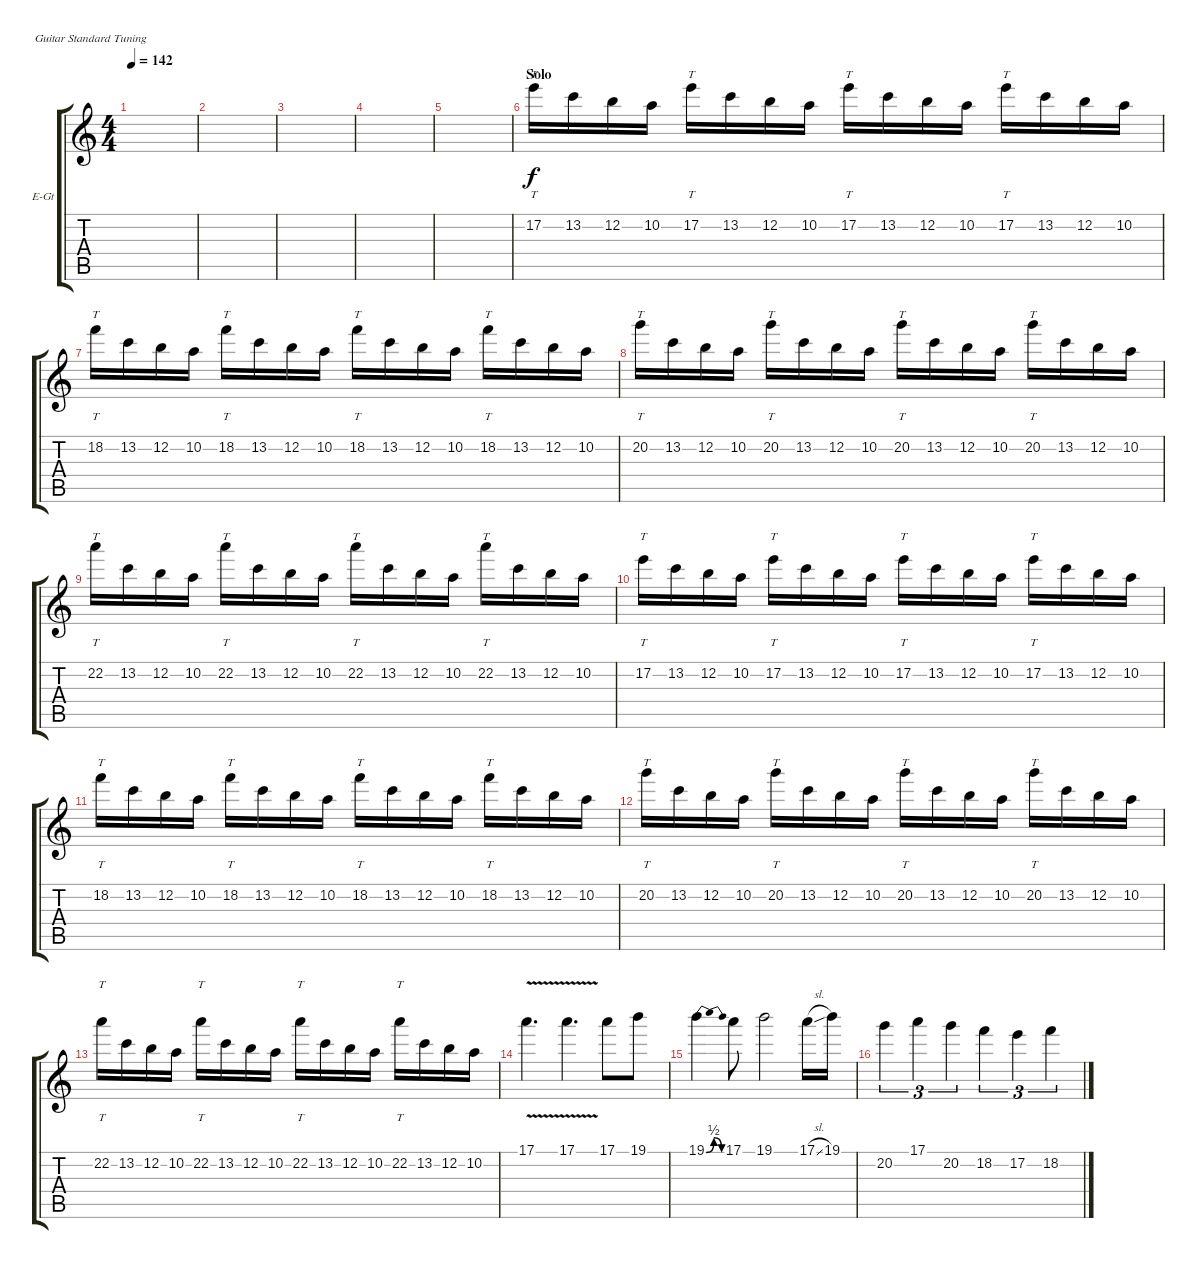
\bracketExtendMode groupsimilarinstruments
\firstSystemTrackNameOrientation horizontal
\otherSystemsTrackNameOrientation horizontal
\track ("Solo" "E-Gt") {instrument distortionguitar}
\staff {score tabs}
\tuning (E4 B3 G3 D3 A2 E2)
\ts (4 4)
\tempo 142
\clef g2
\ks c
|
|
|
|
|
\section ("" "Solo")
17.2.16{tt} 13.2.16 12.2.16 10.2.16 17.2.16{tt} 13.2.16 12.2.16 10.2.16 17.2.16{tt} 13.2.16 12.2.16 10.2.16 17.2.16{tt} 13.2.16 12.2.16 10.2.16 |
18.2.16{tt} 13.2.16 12.2.16 10.2.16 18.2.16{tt} 13.2.16 12.2.16 10.2.16 18.2.16{tt} 13.2.16 12.2.16 10.2.16 18.2.16{tt} 13.2.16 12.2.16 10.2.16 |
20.2.16{tt} 13.2.16 12.2.16 10.2.16 20.2.16{tt} 13.2.16 12.2.16 10.2.16 20.2.16{tt} 13.2.16 12.2.16 10.2.16 20.2.16{tt} 13.2.16 12.2.16 10.2.16 |
22.2.16{tt} 13.2.16 12.2.16 10.2.16 22.2.16{tt} 13.2.16 12.2.16 10.2.16 22.2.16{tt} 13.2.16 12.2.16 10.2.16 22.2.16{tt} 13.2.16 12.2.16 10.2.16 |
17.2.16{tt} 13.2.16 12.2.16 10.2.16 17.2.16{tt} 13.2.16 12.2.16 10.2.16 17.2.16{tt} 13.2.16 12.2.16 10.2.16 17.2.16{tt} 13.2.16 12.2.16 10.2.16 |
18.2.16{tt} 13.2.16 12.2.16 10.2.16 18.2.16{tt} 13.2.16 12.2.16 10.2.16 18.2.16{tt} 13.2.16 12.2.16 10.2.16 18.2.16{tt} 13.2.16 12.2.16 10.2.16 |
20.2.16{tt} 13.2.16 12.2.16 10.2.16 20.2.16{tt} 13.2.16 12.2.16 10.2.16 20.2.16{tt} 13.2.16 12.2.16 10.2.16 20.2.16{tt} 13.2.16 12.2.16 10.2.16 |
22.2.16{tt} 13.2.16 12.2.16 10.2.16 22.2.16{tt} 13.2.16 12.2.16 10.2.16 22.2.16{tt} 13.2.16 12.2.16 10.2.16 22.2.16{tt} 13.2.16 12.2.16 10.2.16 |
17.1{v}.4{d} 17.1{v}.4{d} 17.1.8 19.1.8 |
19.1{be (bendrelease 0 0 11.4 2 29.4 2 60 0)}.4 17.1.8 19.1.2 17.1{sl}.16 19.1.16 |
20.2.4{tu (3 2)} 17.1.4{tu (3 2)} 20.2.4{tu (3 2)} 18.2.4{tu (3 2)} 17.2.4{tu (3 2)} 18.2.4{tu (3 2)}
